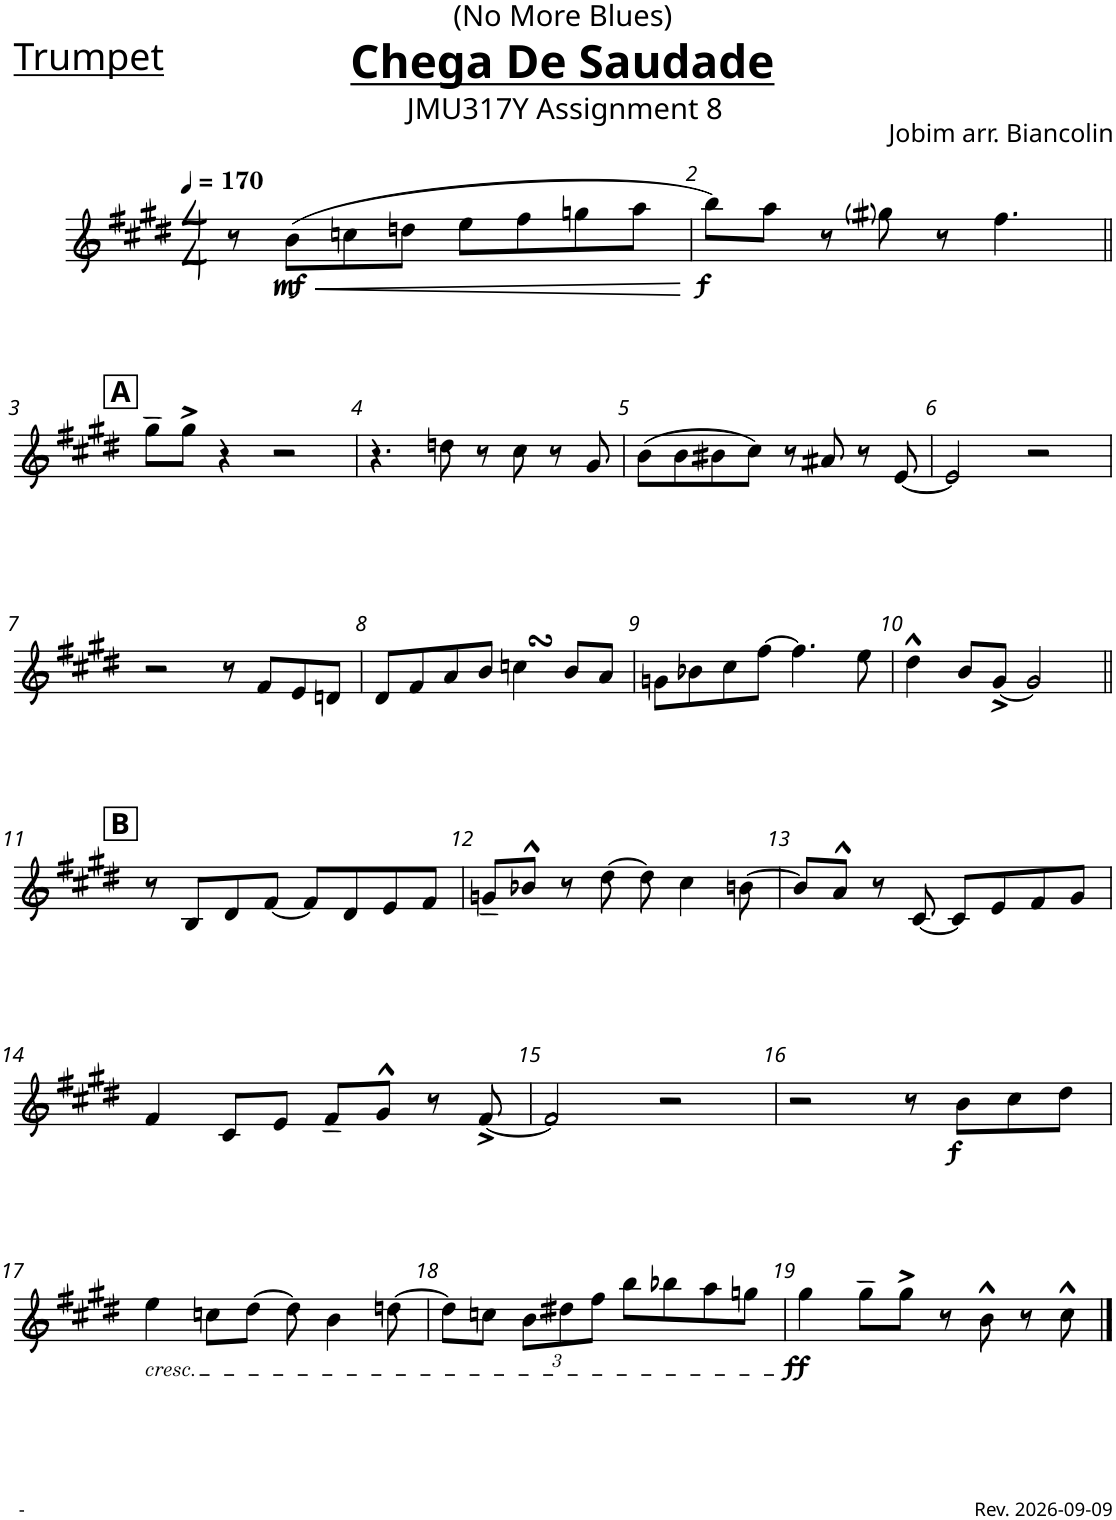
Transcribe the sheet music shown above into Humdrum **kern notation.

**kern	**dynam
*part1	*part1
*staff1	*staff1
*I"Trumpet	*
*I'Tpt.	*
*clefG2	*
*Trd1c2	*
*k[f#c#g#d#]	*
*M4/4	*
*MM170	*
=1	=1
8r	.
!	!LO:HP:b
!	!LO:DY:n=1:b
(8b\L	< mf
8ccn\	.
8ddn\J	.
8ee\L	.
8ff#\	.
8ggn\	.
8aa\J	.
.	[
=2	=2
!	!LO:DY:b
8bb\L)	f
8aa\J	.
8r	.
8gg#i\	.
8r	.
4.ff#\	.
!!LO:LB:g=z
!!LO:REH:place=s1:a:B:cj:fs=14:t=A
=3||	=3||
8gg#~\L	.
8gg#^\J	.
4r	.
2r	.
=4	=4
4.r	.
8ddn\	.
8r	.
8cc#\	.
8r	.
8g#/	.
=5	=5
(8b\L	.
8b\	.
8b#X\	.
8cc#\J)	.
8r	.
8a#X/	.
8r	.
[8e/	.
=6	=6
2e/]	.
2r	.
!!LO:LB:g=z
=7	=7
2r	.
8r	.
8f#/L	.
8e/	.
8dn/J	.
=8	=8
8d#/L	.
8f#/	.
8a/	.
8b/J	.
4ccnsSSs\	.
8b/L	.
8a/J	.
=9	=9
8gn\L	.
8b-X\	.
8cc#\	.
[8ff#\J	.
4.ff#\]	.
8ee\	.
=10	=10
4dd#^^\	.
8b/L	.
[8g#^/J	.
2g#/]	.
!!LO:LB:g=z
!!LO:REH:place=s1:a:B:cj:fs=14:t=B
=11||	=11||
8r	.
8B/L	.
8d#/	.
[8f#/J	.
8f#/L]	.
8d#/	.
8e/	.
8f#/J	.
=12	=12
8gn~/L	.
8b-X^^/J	.
8r	.
[8dd#\	.
8dd#\]	.
4cc#\	.
[8bn\	.
=13	=13
8b/L]	.
8a^^/J	.
8r	.
[8c#/	.
8c#/L]	.
8e/	.
8f#/	.
8g#/J	.
!!LO:LB:g=z
=14	=14
4f#/	.
8c#/L	.
8e/J	.
8f#~/L	.
8g#^^/J	.
8r	.
[8f#^/	.
=15	=15
2f#/]	.
2r	.
=16	=16
2r	.
8r	.
!	!LO:DY:b
8b\L	f
8cc#\	.
8dd#\J	.
!!LO:LB:g=z
=17	=17
!LO:TX:b:i:t=cresc.	!
4ee\	.
8ccn\L	.
[8dd#\J	.
8dd#\]	.
4b\	.
[8ddn\	.
=18	=18
8dd\L]	.
8ccn\J	.
*Xbrackettup	*
12b\L	.
12dd#X\	.
12ff#\J	.
8bb\L	.
8bb-X\	.
8aa\	.
8ggn\J	.
=19	=19
!	!LO:DY:b
4gg#\	ff
8gg#~\L	.
8gg#^\J	.
8r	.
8b^^\	.
8r	.
8cc#^^\	.
==	==
*-	*-
